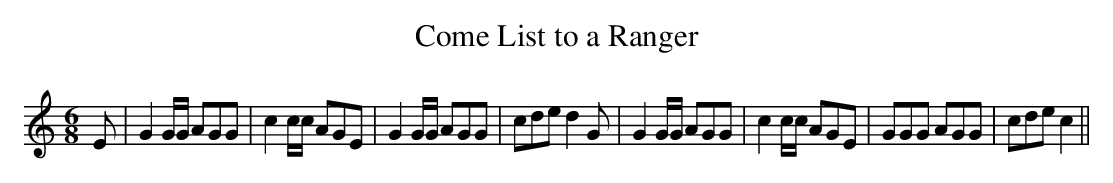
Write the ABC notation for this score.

X:1
T:Come List to a Ranger
M:6/8
L:1/8
K:C
 E| G2 G/2G/2 AGG| c2 c/2c/2 AGE| G2 G/2G/2 AGG| cde d2 G| G2 G/2G/2 AGG|\
 c2 c/2c/2 AGE| GGG AGG| cde c2||
